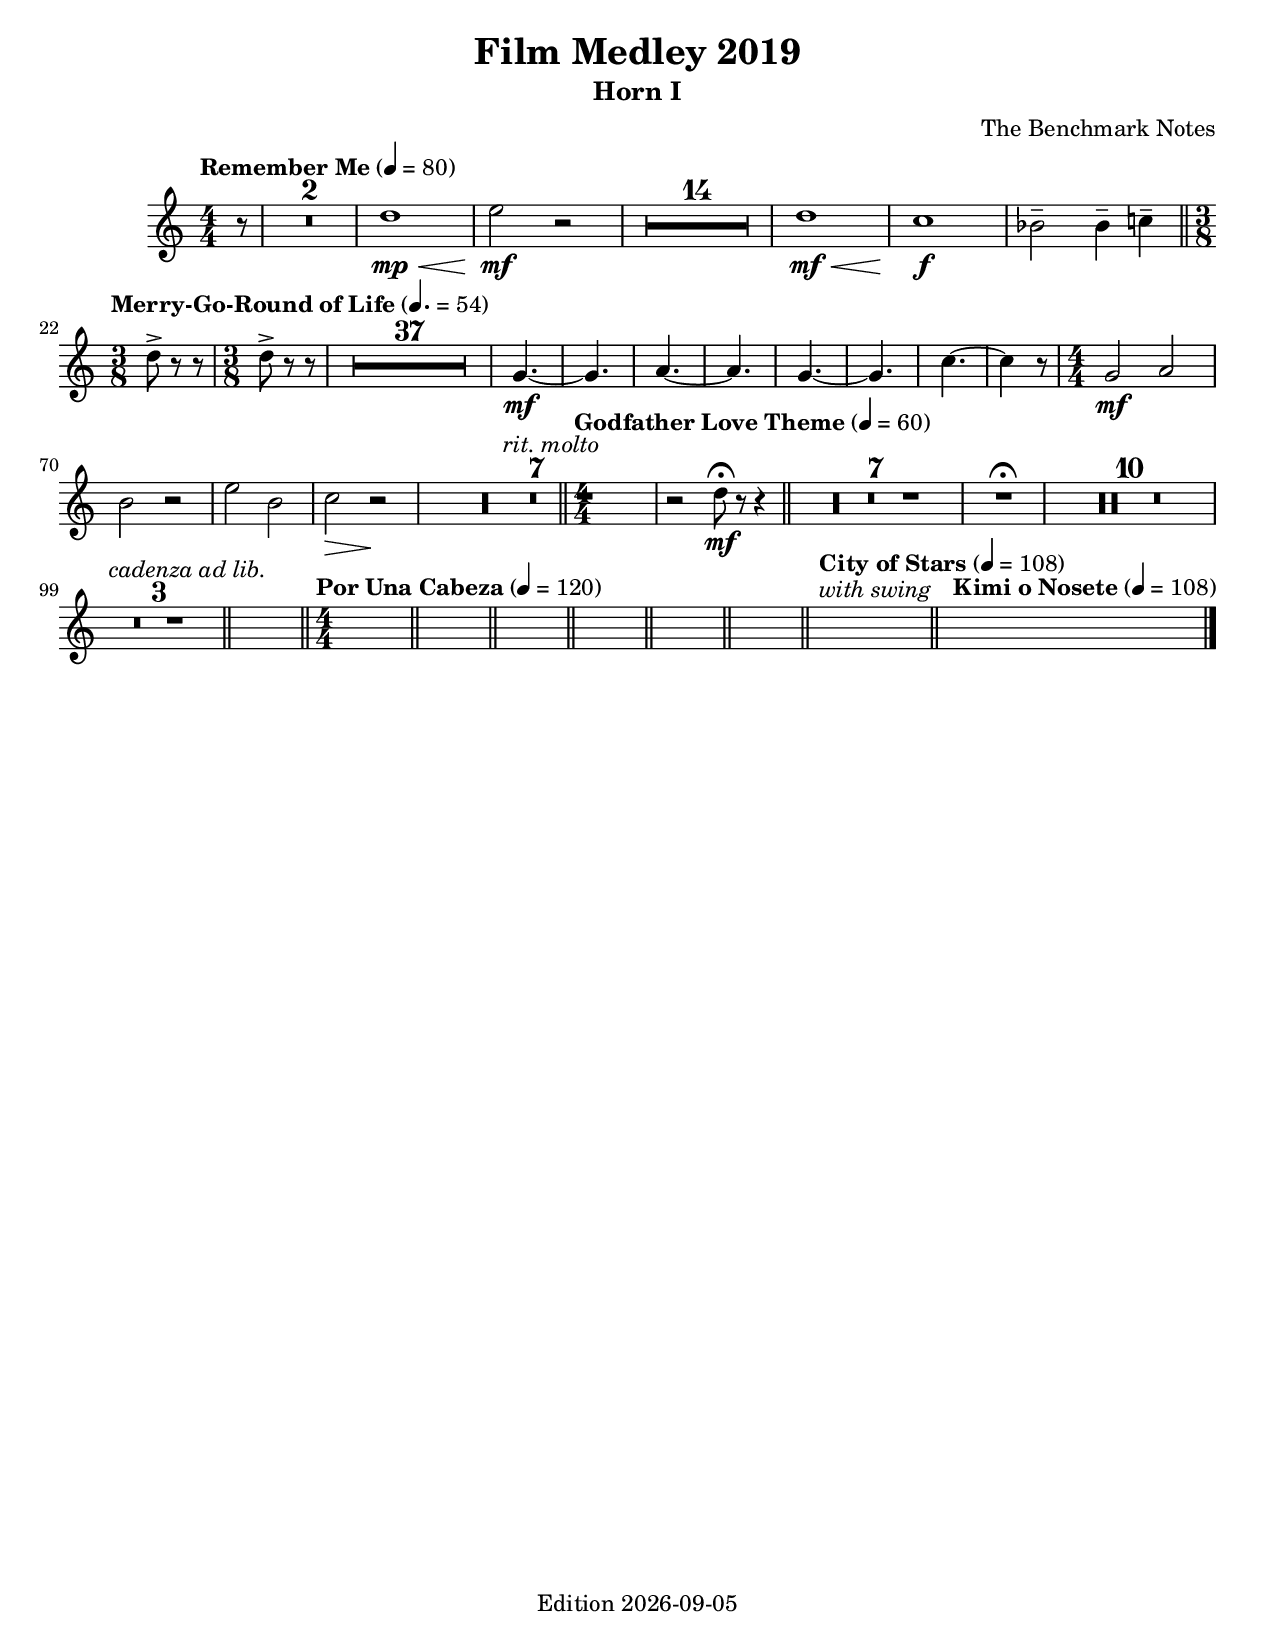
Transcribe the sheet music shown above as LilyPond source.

\version "2.18.2"
\include "header.ly"
\include "Tempo.ly"
\include "RememberMeNotes.ly"
\include "MerryGoRoundNotes.ly"
\include "GodfatherNotes.ly"

#(set-default-paper-size "letter")

\header {
  instrument = "Horn I"
}

\score {
  \new Staff {
    \clef treble
    \numericTimeSignature
    \compressFullBarRests
    \accidentalStyle modern-cautionary
    <<
      \set Staff.explicitKeySignatureVisibility = #all-invisible
      \set Staff.printKeyCancellation = ##f
      \override Staff.KeySignature.break-visibility = #all-invisible
      \transpose f c' \removeWithTag #'single {
        \RememberMeHornOne
        \MerryGoRoundHornOne
        \GodfatherHornOne
      }
      \Tempo
    >>
  }
}